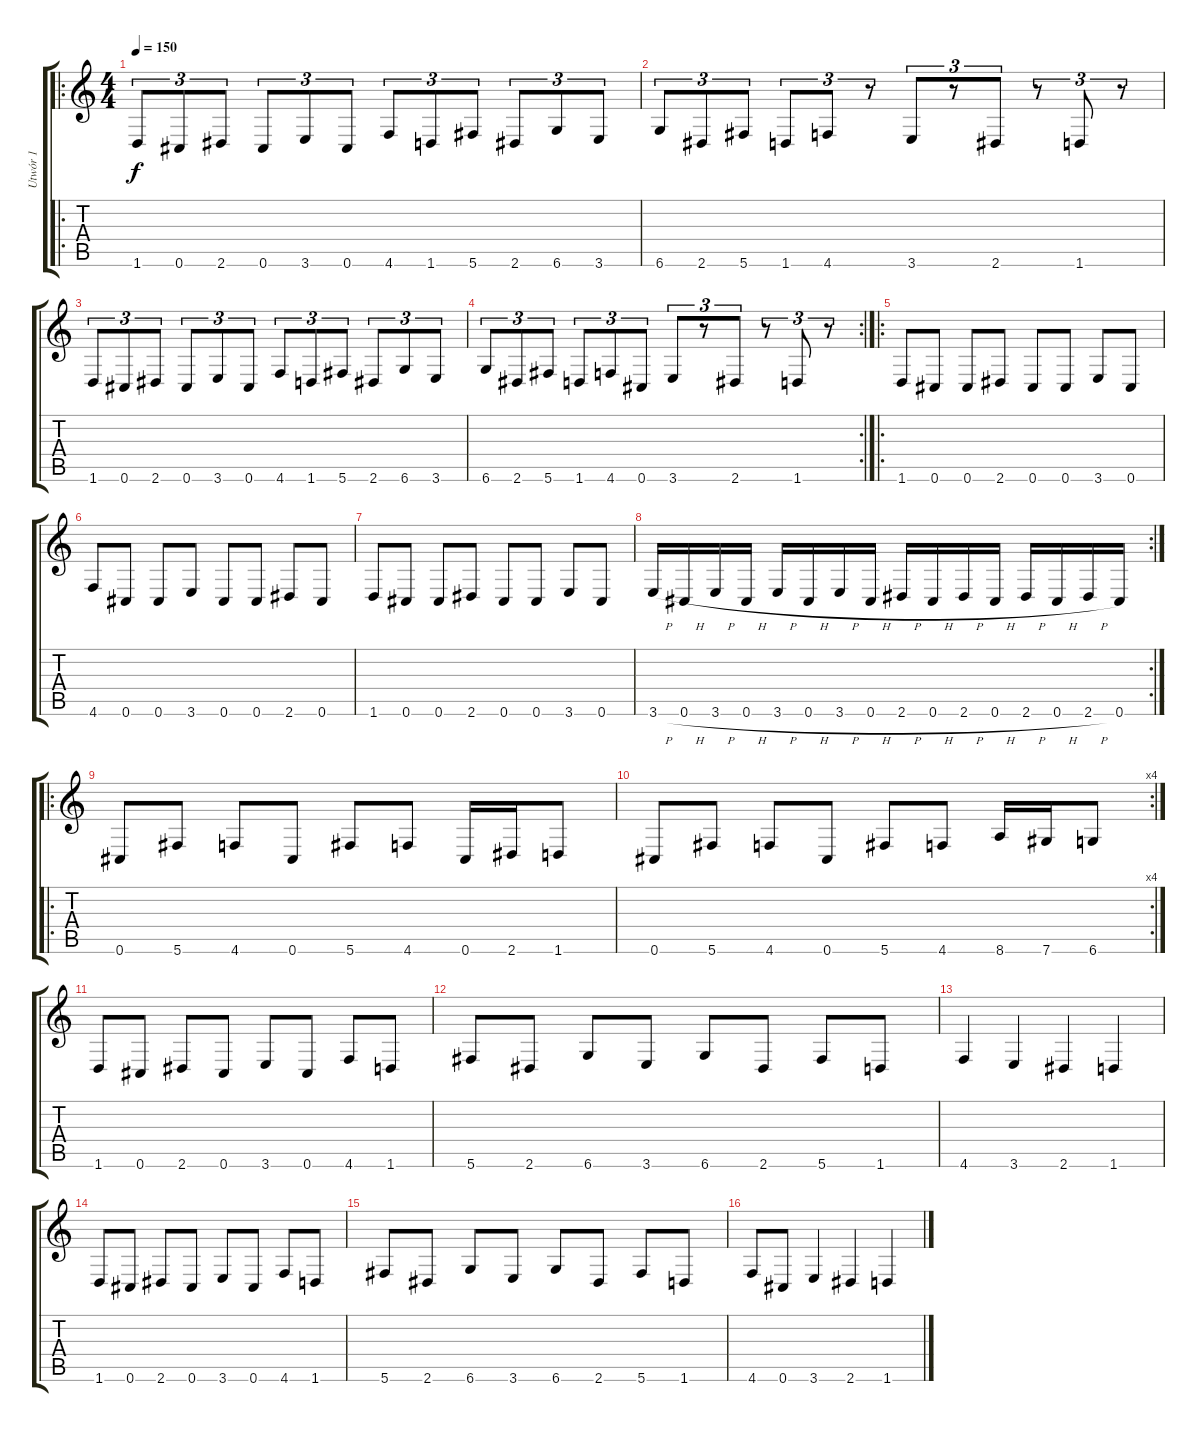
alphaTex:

\track ("Utwór 1" "Utwór 1") {instrument distortionguitar}
\staff {score tabs}
\tuning (Db4 Ab3 E3 B2 Gb2 Db2) {hide}
\ro
\ts (4 4)
\tempo 150
\clef g2
\ks c
1.6.8{tu (3 2) dy f instrument distortionguitar} 0.6.8{tu (3 2)} 2.6.8{tu (3 2)} 0.6.8{tu (3 2)} 3.6.8{tu (3 2)} 0.6.8{tu (3 2)} 4.6.8{tu (3 2)} 1.6.8{tu (3 2)} 5.6.8{tu (3 2)} 2.6.8{tu (3 2)} 6.6.8{tu (3 2)} 3.6.8{tu (3 2)} |
6.6.8{tu (3 2)} 2.6.8{tu (3 2)} 5.6.8{tu (3 2)} 1.6.8{tu (3 2)} 4.6.8{tu (3 2)} r.8{tu (3 2)} 3.6.8{tu (3 2)} r.8{tu (3 2)} 2.6.8{tu (3 2)} r.8{tu (3 2)} 1.6.8{tu (3 2)} r.8{tu (3 2)} |
1.6.8{tu (3 2)} 0.6.8{tu (3 2)} 2.6.8{tu (3 2)} 0.6.8{tu (3 2)} 3.6.8{tu (3 2)} 0.6.8{tu (3 2)} 4.6.8{tu (3 2)} 1.6.8{tu (3 2)} 5.6.8{tu (3 2)} 2.6.8{tu (3 2)} 6.6.8{tu (3 2)} 3.6.8{tu (3 2)} |
\rc 2
6.6.8{tu (3 2)} 2.6.8{tu (3 2)} 5.6.8{tu (3 2)} 1.6.8{tu (3 2)} 4.6.8{tu (3 2)} 0.6.8{tu (3 2)} 3.6.8{tu (3 2)} r.8{tu (3 2)} 2.6.8{tu (3 2)} r.8{tu (3 2)} 1.6.8{tu (3 2)} r.8{tu (3 2)} |
\ro
1.6.8 0.6.8 0.6.8 2.6.8 0.6.8 0.6.8 3.6.8 0.6.8 |
4.6.8 0.6.8 0.6.8 3.6.8 0.6.8 0.6.8 2.6.8 0.6.8 |
1.6.8 0.6.8 0.6.8 2.6.8 0.6.8 0.6.8 3.6.8 0.6.8 |
\rc 2
3.6{h}.16 0.6{h}.16 3.6{h}.16 0.6{h}.16 3.6{h}.16 0.6{h}.16 3.6{h}.16 0.6{h}.16 2.6{h}.16 0.6{h}.16 2.6{h}.16 0.6{h}.16 2.6{h}.16 0.6{h}.16 2.6{h}.16 0.6.16 |
\ro
0.6.8 5.6.8 4.6.8 0.6.8 5.6.8 4.6.8 0.6.16 2.6.16 1.6.8 |
\rc 4
0.6.8 5.6.8 4.6.8 0.6.8 5.6.8 4.6.8 8.6.16 7.6.16 6.6.8 |
1.6.8 0.6.8 2.6.8 0.6.8 3.6.8 0.6.8 4.6.8 1.6.8 |
5.6.8 2.6.8 6.6.8 3.6.8 6.6.8 2.6.8 5.6.8 1.6.8 |
4.6.4 3.6.4 2.6.4 1.6.4 |
1.6.8 0.6.8 2.6.8 0.6.8 3.6.8 0.6.8 4.6.8 1.6.8 |
5.6.8 2.6.8 6.6.8 3.6.8 6.6.8 2.6.8 5.6.8 1.6.8 |
4.6.8 0.6.8 3.6.4 2.6.4 1.6.4
